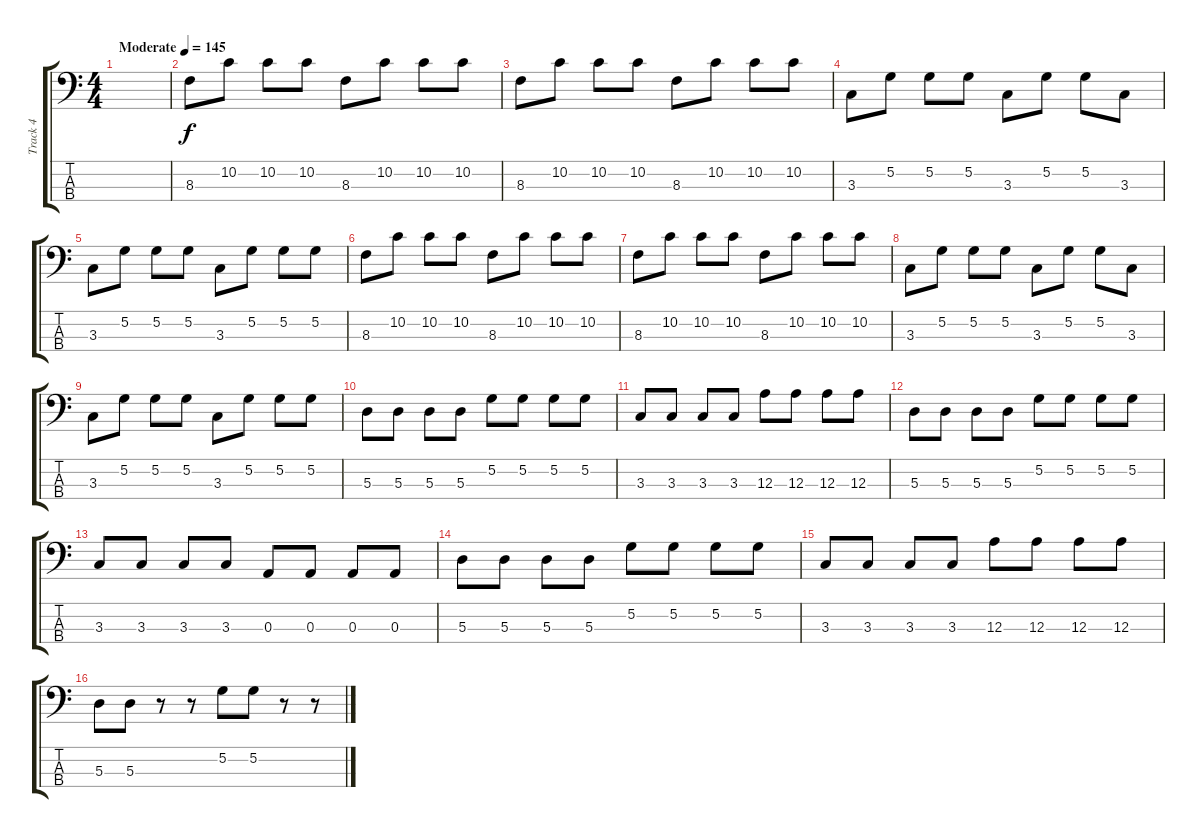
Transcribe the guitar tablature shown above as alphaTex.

\track ("Track 4" "Track 4") {instrument electricbassfinger}
\staff {score tabs}
\tuning (G2 D2 A1 E1) {hide}
\ts (4 4)
\tempo (145 "Moderate")
\clef f4
\ks c
|
8.3.8 10.2.8 10.2.8 10.2.8 8.3.8 10.2.8 10.2.8 10.2.8 |
8.3.8 10.2.8 10.2.8 10.2.8 8.3.8 10.2.8 10.2.8 10.2.8 |
3.3.8 5.2.8 5.2.8 5.2.8 3.3.8 5.2.8 5.2.8 3.3.8 |
3.3.8 5.2.8 5.2.8 5.2.8 3.3.8 5.2.8 5.2.8 5.2.8 |
8.3.8 10.2.8 10.2.8 10.2.8 8.3.8 10.2.8 10.2.8 10.2.8 |
8.3.8 10.2.8 10.2.8 10.2.8 8.3.8 10.2.8 10.2.8 10.2.8 |
3.3.8 5.2.8 5.2.8 5.2.8 3.3.8 5.2.8 5.2.8 3.3.8 |
3.3.8 5.2.8 5.2.8 5.2.8 3.3.8 5.2.8 5.2.8 5.2.8 |
5.3.8 5.3.8 5.3.8 5.3.8 5.2.8 5.2.8 5.2.8 5.2.8 |
3.3.8 3.3.8 3.3.8 3.3.8 12.3.8 12.3.8 12.3.8 12.3.8 |
5.3.8 5.3.8 5.3.8 5.3.8 5.2.8 5.2.8 5.2.8 5.2.8 |
3.3.8 3.3.8 3.3.8 3.3.8 0.3.8 0.3.8 0.3.8 0.3.8 |
5.3.8 5.3.8 5.3.8 5.3.8 5.2.8 5.2.8 5.2.8 5.2.8 |
3.3.8 3.3.8 3.3.8 3.3.8 12.3.8 12.3.8 12.3.8 12.3.8 |
5.3.8 5.3.8 r.8 r.8 5.2.8 5.2.8 r.8 r.8
